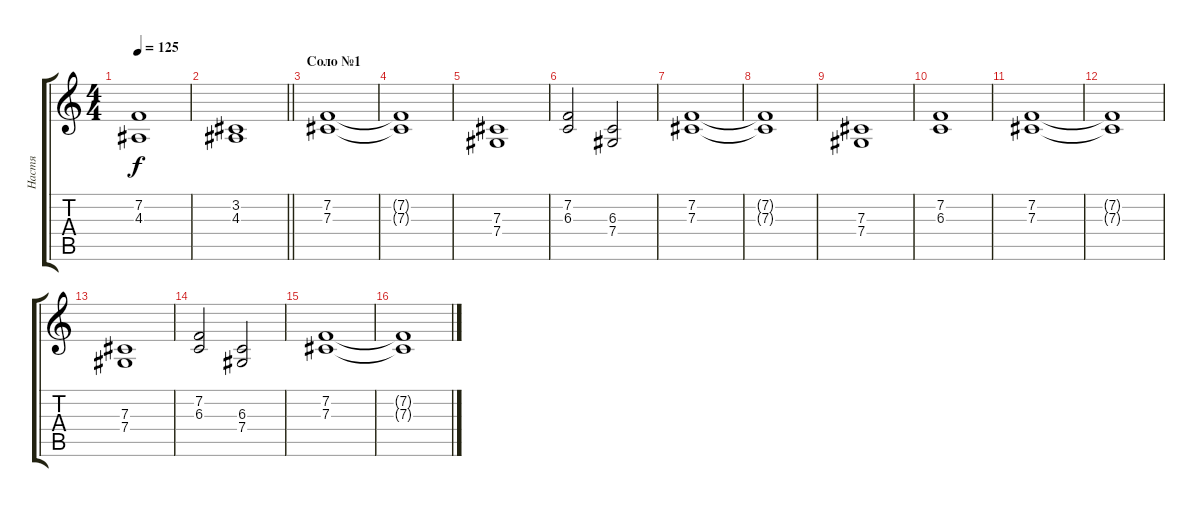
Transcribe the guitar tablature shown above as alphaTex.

\track ("Настя" "Настя") {instrument stringensemble1}
\staff {score tabs}
\tuning (Eb4 Bb3 Gb3 Db3 Ab2 Eb2) {hide}
\ts (4 4)
\tempo 125
\clef g2
\ks c
(7.2 4.3).1{dy f} |
\barLineRight lightlight
(3.2 4.3).1 |
\section ("" "Соло №1")
(7.2 7.3).1 |
(7.2{t} 7.3{t}).1 |
(7.3 7.4).1 |
(7.2 6.3).2 (6.3 7.4).2 |
(7.2 7.3).1 |
(7.2{t} 7.3{t}).1 |
(7.3 7.4).1 |
(7.2 6.3).1 |
(7.2 7.3).1 |
(7.2{t} 7.3{t}).1 |
(7.3 7.4).1 |
(7.2 6.3).2 (6.3 7.4).2 |
(7.2 7.3).1 |
(7.2{t} 7.3{t}).1
